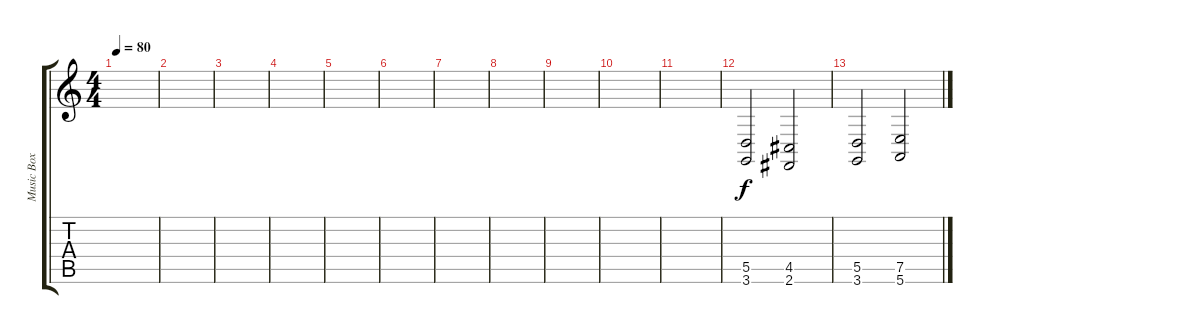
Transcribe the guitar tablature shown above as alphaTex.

\track ("Music Box" "Music Box") {instrument musicbox}
\staff {score tabs}
\tuning (E4 B3 G3 D3 A2 E2) {hide}
\ts (4 4)
\tempo 80
\clef g2
\ks c
|
|
|
|
|
|
|
|
|
|
|
(5.5 3.6).2 (4.5 2.6).2 |
(5.5 3.6).2 (7.5 5.6).2
